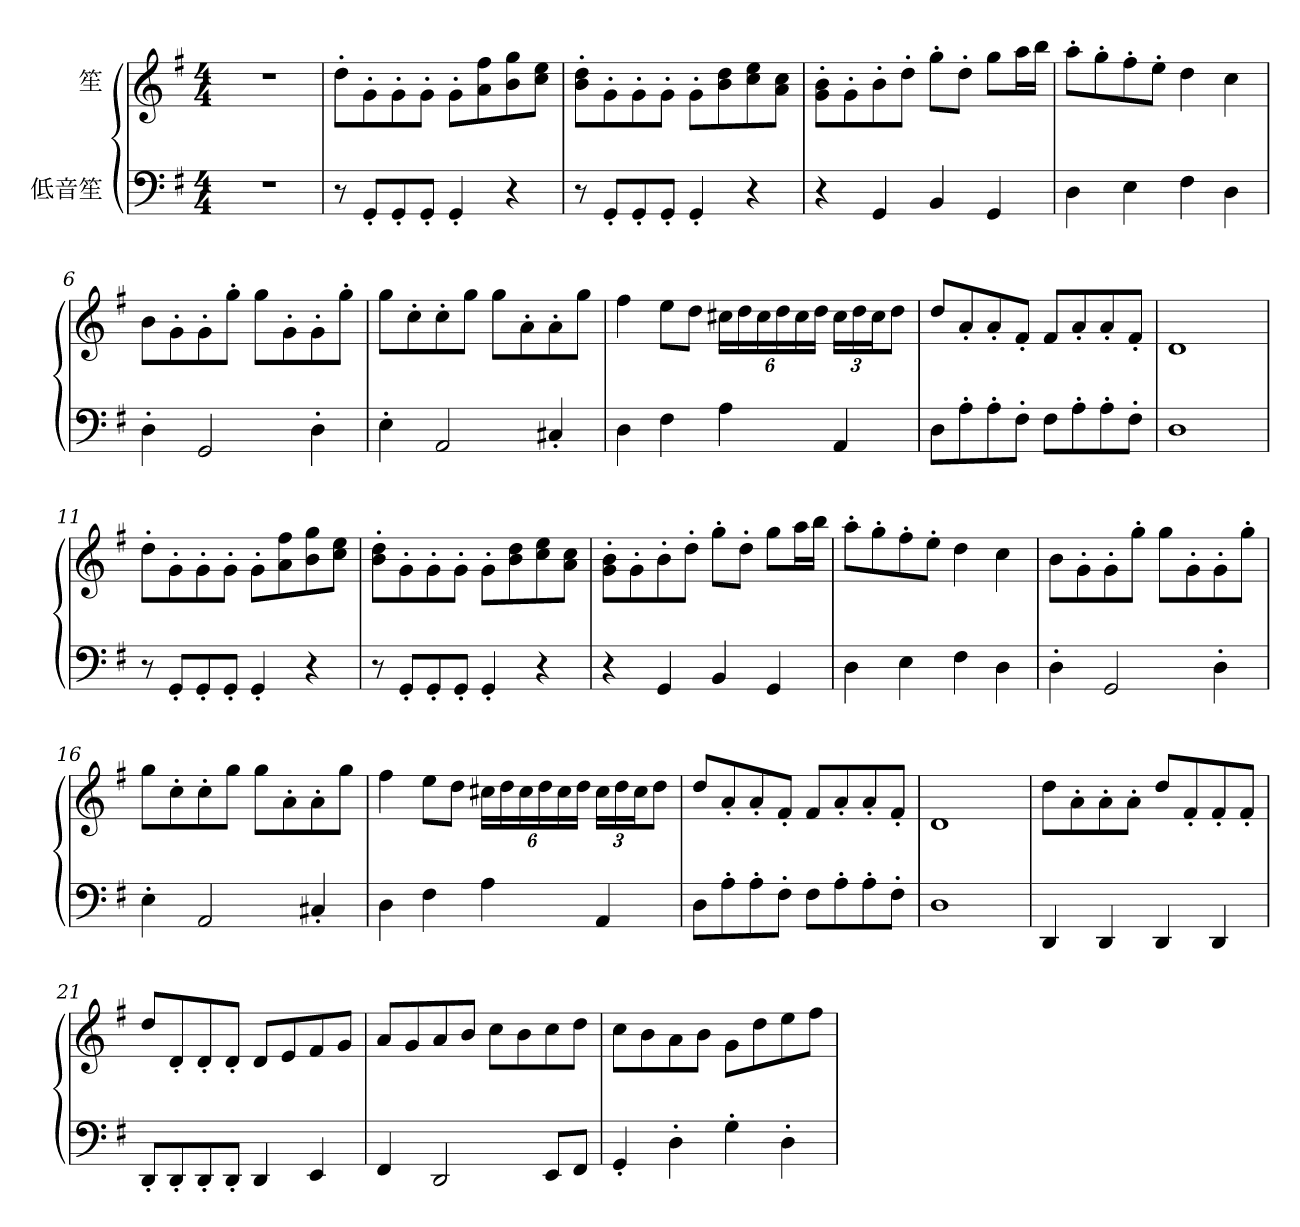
**kern	**kern
*part2	*part1
*staff2	*staff1
*I"低音笙	*I"笙
*clefF4	*clefG2
*k[f#]	*k[f#]
*M4/4	*M4/4
*MM112	*MM112
=1	=1
1r	1r
=2	=2
8r	8dd'\L
8GG'/L	8g'\
8GG'/	8g'\
8GG'/J	8g'\J
4GG'/	8g'\L
.	8a\ 8ff#\
4r	8b\ 8gg\
.	8cc\ 8ee\J
=3	=3
8r	8b\' 8dd\'L
8GG'/L	8g'\
8GG'/	8g'\
8GG'/J	8g'\J
4GG'/	8g'\L
.	8b\ 8dd\
4r	8cc\ 8ee\
.	8a\ 8cc\J
=4	=4
4r	8g\' 8b\'L
.	8g'\
4GG/	8b'\
.	8dd'\J
4BB/	8gg'\L
.	8dd'\J
4GG/	8gg\L
.	16aa\L
.	16bb\JJ
=5	=5
4D\	8aa'\L
.	8gg'\
4E\	8ff#'\
.	8ee'\J
4F#\	4dd\
4D\	4cc\
!!LO:LB:g=z
=6	=6
4D'\	8b\L
.	8g'\
2GG/	8g'\
.	8gg'\J
.	8gg\L
.	8g'\
4D'\	8g'\
.	8gg'\J
=7	=7
4E'\	8gg\L
.	8cc'\
2AA/	8cc'\
.	8gg\J
.	8gg\L
.	8a'\
4C#X'/	8a'\
.	8gg\J
=8	=8
4D\	4ff#\
4F#\	8ee\L
.	8dd\J
*	*Xbrackettup
4A\	24cc#X\LL
.	24dd\
.	24cc#\
.	24dd\
.	24cc#\
.	24dd\JJ
4AA/	24cc#\LL
.	24dd\
.	24cc#\J
.	8dd\J
=9	=9
8D\L	8dd/L
8A'\	8a'/
8A'\	8a'/
8F#'\J	8f#'/J
8F#\L	8f#/L
8A'\	8a'/
8A'\	8a'/
8F#'\J	8f#'/J
=10	=10
1D	1d
!!LO:LB:g=z
=11	=11
8r	8dd'\L
8GG'/L	8g'\
8GG'/	8g'\
8GG'/J	8g'\J
4GG'/	8g'\L
.	8a\ 8ff#\
4r	8b\ 8gg\
.	8cc\ 8ee\J
=12	=12
8r	8b\' 8dd\'L
8GG'/L	8g'\
8GG'/	8g'\
8GG'/J	8g'\J
4GG'/	8g'\L
.	8b\ 8dd\
4r	8cc\ 8ee\
.	8a\ 8cc\J
=13	=13
4r	8g\' 8b\'L
.	8g'\
4GG/	8b'\
.	8dd'\J
4BB/	8gg'\L
.	8dd'\J
4GG/	8gg\L
.	16aa\L
.	16bb\JJ
=14	=14
4D\	8aa'\L
.	8gg'\
4E\	8ff#'\
.	8ee'\J
4F#\	4dd\
4D\	4cc\
=15	=15
4D'\	8b\L
.	8g'\
2GG/	8g'\
.	8gg'\J
.	8gg\L
.	8g'\
4D'\	8g'\
.	8gg'\J
!!LO:LB:g=z
=16	=16
4E'\	8gg\L
.	8cc'\
2AA/	8cc'\
.	8gg\J
.	8gg\L
.	8a'\
4C#X'/	8a'\
.	8gg\J
=17	=17
4D\	4ff#\
4F#\	8ee\L
.	8dd\J
4A\	24cc#X\LL
.	24dd\
.	24cc#\
.	24dd\
.	24cc#\
.	24dd\JJ
4AA/	24cc#\LL
.	24dd\
.	24cc#\J
.	8dd\J
=18	=18
8D\L	8dd/L
8A'\	8a'/
8A'\	8a'/
8F#'\J	8f#'/J
8F#\L	8f#/L
8A'\	8a'/
8A'\	8a'/
8F#'\J	8f#'/J
=19	=19
1D	1d
=20	=20
4DD/	8dd\L
.	8a'\
4DD/	8a'\
.	8a'\J
4DD/	8dd/L
.	8f#'/
4DD/	8f#'/
.	8f#'/J
!!LO:LB:g=z
=21	=21
8DD'/L	8dd/L
8DD'/	8d'/
8DD'/	8d'/
8DD'/J	8d'/J
4DD/	8d/L
.	8e/
4EE/	8f#/
.	8g/J
=22	=22
4FF#/	8a/L
.	8g/
2DD/	8a/
.	8b/J
.	8cc\L
.	8b\
8EE/L	8cc\
8FF#/J	8dd\J
=23	=23
4GG'/	8cc\L
.	8b\
4D'\	8a\
.	8b\J
4G'\	8g\L
.	8dd\
4D'\	8ee\
.	8ff#\J
=	=
*-	*-
